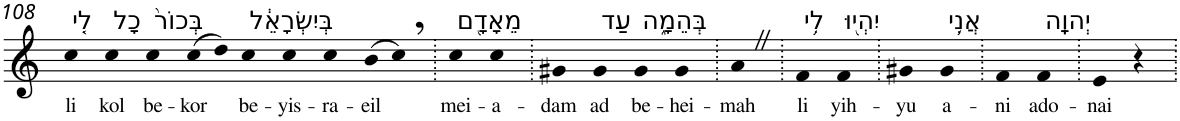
**kern	**text
*part1	*part1
*staff1	*staff1
*I"Piano	*
*I'Pno	*
!!LO:PB:g=z
*clefG2	*
*k[]	*
=108	=108
!LO:TX:a:t=לִ֤י	!
!	!LO:LY:b
4cc	li
!LO:TX:a:t=כָל	!
!	!LO:LY:b
4cc	kol
!LO:TX:a:t=בְּכוֹר֙	!
!	!LO:LY:b
4cc	be-
!	!LO:LY:b
(>8cc	-kor
8dd)	.
!LO:TX:a:t=בְּיִשְׂרָאֵ֔ל	!
!	!LO:LY:b
4cc	be-
!	!LO:LY:b
4cc	-yis-
!	!LO:LY:b
4cc	-ra-
!	!LO:LY:b
(>8b	-eil
8cc,)	.
=109.	=109.
!LO:TX:a:t=מֵאָדָ֖ם	!
!	!LO:LY:b
4cc	mei-
!	!LO:LY:b
4cc	-a-
=110.	=110.
!	!LO:LY:b
4g#X	-dam
!LO:TX:a:t=עַד	!
!	!LO:LY:b
4g#	ad
!LO:TX:a:t=בְּהֵמָ֑ה	!
!	!LO:LY:b
4g#	be-
!	!LO:LY:b
4g#	-hei-
=111.	=111.
!	!LO:LY:b
4aZ	-mah
=112.	=112.
!LO:TX:a:t=לִ֥י	!
!	!LO:LY:b
4f	li
!LO:TX:a:t=יִהְי֖וּ	!
!	!LO:LY:b
4f	yih-
=113.	=113.
!	!LO:LY:b
4g#X	-yu
!LO:TX:a:t=אֲנִ֥י	!
!	!LO:LY:b
4g#	a-
=114.	=114.
!	!LO:LY:b
4f	-ni
!LO:TX:a:t=יְהוָֽה	!
!	!LO:LY:b
4f	ado-
=115.	=115.
!	!LO:LY:b
4e	-nai
4r	.
=.	=.
*-	*-
